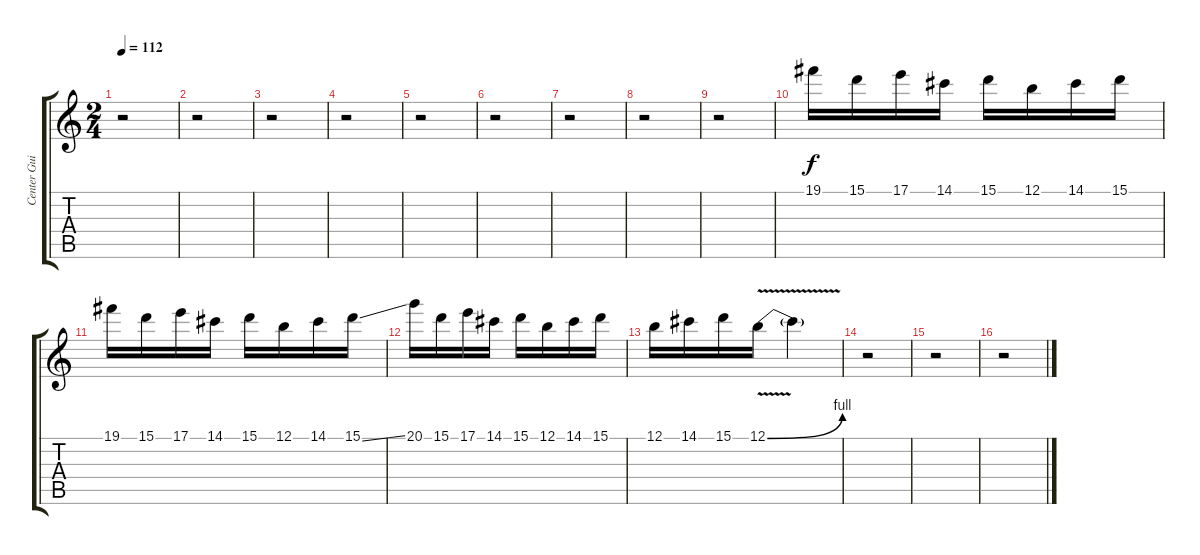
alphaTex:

\track ("Center Guitar II" "Center Gui") {instrument distortionguitar}
\staff {score tabs}
\tuning (B3 Gb3 D3 A2 E2 B1) {hide}
\ts (2 4)
\tempo 112
\clef g2
\ks c
r.2{dy f} |
r.2 |
r.2 |
r.2 |
r.2 |
r.2 |
r.2 |
r.2 |
r.2 |
19.1.16 15.1.16 17.1.16 14.1.16 15.1.16 12.1.16 14.1.16 15.1.16 |
19.1.16 15.1.16 17.1.16 14.1.16 15.1.16 12.1.16 14.1.16 15.1{ss}.16 |
20.1.16 15.1.16 17.1.16 14.1.16 15.1.16 12.1.16 14.1.16 15.1.16 |
12.1.16 14.1.16 15.1.16 12.1{be (bend 0 0 60 4) v}.16 12.1{t}.4 |
r.2 |
r.2 |
r.2
